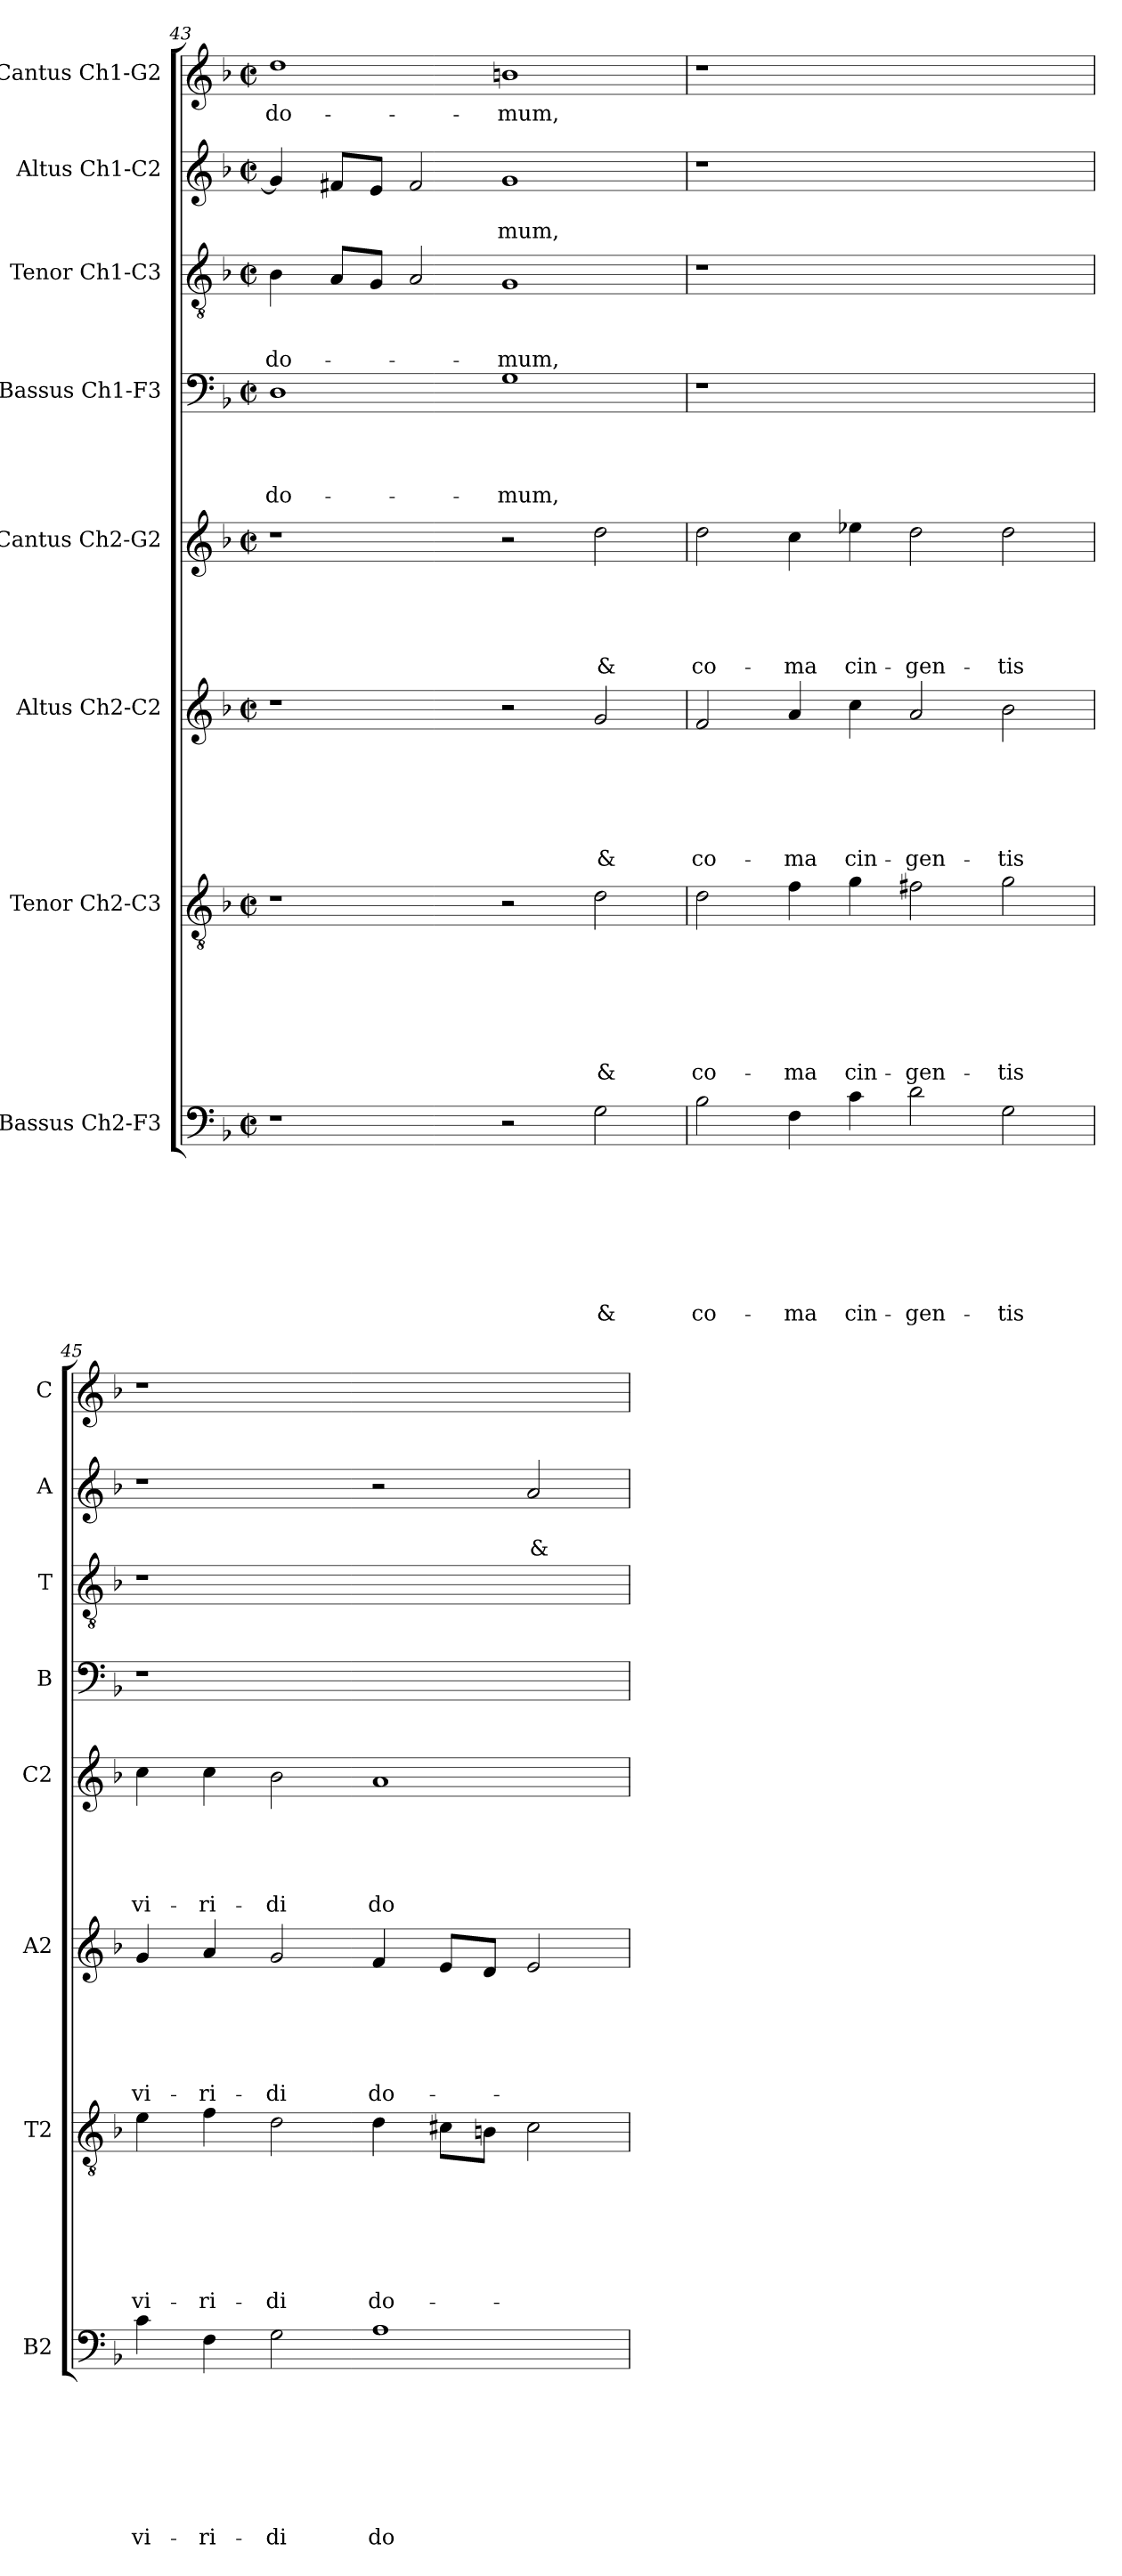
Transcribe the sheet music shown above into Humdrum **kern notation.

**kern	**text	**text	**text	**text	**text	**text	**text	**text	**kern	**text	**text	**text	**text	**text	**text	**text	**kern	**text	**text	**text	**text	**text	**text	**kern	**text	**text	**text	**text	**text	**kern	**text	**text	**text	**text	**kern	**text	**text	**text	**kern	**text	**text	**kern	**text
*part8	*part8	*part8	*part8	*part8	*part8	*part8	*part8	*part8	*part7	*part7	*part7	*part7	*part7	*part7	*part7	*part7	*part6	*part6	*part6	*part6	*part6	*part6	*part6	*part5	*part5	*part5	*part5	*part5	*part5	*part4	*part4	*part4	*part4	*part4	*part3	*part3	*part3	*part3	*part2	*part2	*part2	*part1	*part1
*staff8	*staff8	*staff8	*staff8	*staff8	*staff8	*staff8	*staff8	*staff8	*staff7	*staff7	*staff7	*staff7	*staff7	*staff7	*staff7	*staff7	*staff6	*staff6	*staff6	*staff6	*staff6	*staff6	*staff6	*staff5	*staff5	*staff5	*staff5	*staff5	*staff5	*staff4	*staff4	*staff4	*staff4	*staff4	*staff3	*staff3	*staff3	*staff3	*staff2	*staff2	*staff2	*staff1	*staff1
*I"Bassus Ch2-F3	*	*	*	*	*	*	*	*	*I"Tenor Ch2-C3	*	*	*	*	*	*	*	*I"Altus Ch2-C2	*	*	*	*	*	*	*I"Cantus Ch2-G2	*	*	*	*	*	*I"Bassus Ch1-F3	*	*	*	*	*I"Tenor Ch1-C3	*	*	*	*I"Altus Ch1-C2	*	*	*I"Cantus Ch1-G2	*
*I'B2	*	*	*	*	*	*	*	*	*I'T2	*	*	*	*	*	*	*	*I'A2	*	*	*	*	*	*	*I'C2	*	*	*	*	*	*I'B	*	*	*	*	*I'T	*	*	*	*I'A	*	*	*I'C	*
*clefF4	*	*	*	*	*	*	*	*	*clefGv2	*	*	*	*	*	*	*	*clefG2	*	*	*	*	*	*	*clefG2	*	*	*	*	*	*clefF4	*	*	*	*	*clefGv2	*	*	*	*clefG2	*	*	*clefG2	*
*k[b-]	*	*	*	*	*	*	*	*	*k[b-]	*	*	*	*	*	*	*	*k[b-]	*	*	*	*	*	*	*k[b-]	*	*	*	*	*	*k[b-]	*	*	*	*	*k[b-]	*	*	*	*k[b-]	*	*	*k[b-]	*
*F:	*	*	*	*	*	*	*	*	*F:	*	*	*	*	*	*	*	*F:	*	*	*	*	*	*	*F:	*	*	*	*	*	*F:	*	*	*	*	*F:	*	*	*	*F:	*	*	*F:	*
*M2/2	*	*	*	*	*	*	*	*	*M2/2	*	*	*	*	*	*	*	*M2/2	*	*	*	*	*	*	*M2/2	*	*	*	*	*	*M2/2	*	*	*	*	*M2/2	*	*	*	*M2/2	*	*	*M2/2	*
*met(c|)	*	*	*	*	*	*	*	*	*met(c|)	*	*	*	*	*	*	*	*met(c|)	*	*	*	*	*	*	*met(c|)	*	*	*	*	*	*met(c|)	*	*	*	*	*met(c|)	*	*	*	*met(c|)	*	*	*met(c|)	*
=43	=43	=43	=43	=43	=43	=43	=43	=43	=43	=43	=43	=43	=43	=43	=43	=43	=43	=43	=43	=43	=43	=43	=43	=43	=43	=43	=43	=43	=43	=43	=43	=43	=43	=43	=43	=43	=43	=43	=43	=43	=43	=43	=43
!	!	!	!	!	!	!	!	!	!	!	!	!	!	!	!	!	!	!	!	!	!	!	!	!	!	!	!	!	!	!	!	!	!	!LO:LY:b	!	!	!	!LO:LY:b	!	!	!	!	!LO:LY:b
1r	.	.	.	.	.	.	.	.	1r	.	.	.	.	.	.	.	1r	.	.	.	.	.	.	1r	.	.	.	.	.	1D	.	.	.	do-	4B-\	.	.	do-	4g/]	.	.	1dd	do-
.	.	.	.	.	.	.	.	.	.	.	.	.	.	.	.	.	.	.	.	.	.	.	.	.	.	.	.	.	.	.	.	.	.	.	8A/L	.	.	.	8f#X/L	.	.	.	.
.	.	.	.	.	.	.	.	.	.	.	.	.	.	.	.	.	.	.	.	.	.	.	.	.	.	.	.	.	.	.	.	.	.	.	8G/J	.	.	.	8e/J	.	.	.	.
.	.	.	.	.	.	.	.	.	.	.	.	.	.	.	.	.	.	.	.	.	.	.	.	.	.	.	.	.	.	.	.	.	.	.	2A/	.	.	.	2f#/	.	.	.	.
!	!	!	!	!	!	!	!	!	!	!	!	!	!	!	!	!	!	!	!	!	!	!	!	!	!	!	!	!	!	!	!	!	!	!LO:LY:b	!	!	!	!LO:LY:b	!	!	!LO:LY:b	!	!LO:LY:b
2r	.	.	.	.	.	.	.	.	2r	.	.	.	.	.	.	.	2r	.	.	.	.	.	.	2r	.	.	.	.	.	1G	.	.	.	-mum,	1G	.	.	-mum,	1g	.	-mum,	1bn	-mum,
!	!	!	!	!	!	!	!	!LO:LY:b	!	!	!	!	!	!	!	!LO:LY:b	!	!	!	!	!	!	!LO:LY:b	!	!	!	!	!	!LO:LY:b	!	!	!	!	!	!	!	!	!	!	!	!	!	!
2G\	.	.	.	.	.	.	.	&	2d\	.	.	.	.	.	.	&	2g/	.	.	.	.	.	&	2dd\	.	.	.	.	&	.	.	.	.	.	.	.	.	.	.	.	.	.	.
=44	=44	=44	=44	=44	=44	=44	=44	=44	=44	=44	=44	=44	=44	=44	=44	=44	=44	=44	=44	=44	=44	=44	=44	=44	=44	=44	=44	=44	=44	=44	=44	=44	=44	=44	=44	=44	=44	=44	=44	=44	=44	=44	=44
!	!	!	!	!	!	!	!	!LO:LY:b	!	!	!	!	!	!	!	!LO:LY:b	!	!	!	!	!	!	!LO:LY:b	!	!	!	!	!	!LO:LY:b	!	!	!	!	!	!	!	!	!	!	!	!	!	!
2B-\	.	.	.	.	.	.	.	co-	2d\	.	.	.	.	.	.	co-	2f/	.	.	.	.	.	co-	2dd\	.	.	.	.	co-	1r	.	.	.	.	1r	.	.	.	1r	.	.	1r	.
!	!	!	!	!	!	!	!	!LO:LY:b	!	!	!	!	!	!	!	!LO:LY:b	!	!	!	!	!	!	!LO:LY:b	!	!	!	!	!	!LO:LY:b	!	!	!	!	!	!	!	!	!	!	!	!	!	!
4F\	.	.	.	.	.	.	.	-ma	4f\	.	.	.	.	.	.	-ma	4a/	.	.	.	.	.	-ma	4cc\	.	.	.	.	-ma	.	.	.	.	.	.	.	.	.	.	.	.	.	.
!	!	!	!	!	!	!	!	!LO:LY:b	!	!	!	!	!	!	!	!LO:LY:b	!	!	!	!	!	!	!LO:LY:b	!	!	!	!	!	!LO:LY:b	!	!	!	!	!	!	!	!	!	!	!	!	!	!
4c\	.	.	.	.	.	.	.	cin-	4g\	.	.	.	.	.	.	cin-	4cc\	.	.	.	.	.	cin-	4ee-X\	.	.	.	.	cin-	.	.	.	.	.	.	.	.	.	.	.	.	.	.
!	!	!	!	!	!	!	!	!LO:LY:b	!	!	!	!	!	!	!	!LO:LY:b	!	!	!	!	!	!	!LO:LY:b	!	!	!	!	!	!LO:LY:b	!	!	!	!	!	!	!	!	!	!	!	!	!	!
2d\	.	.	.	.	.	.	.	-gen-	2f#X\	.	.	.	.	.	.	-gen-	2a/	.	.	.	.	.	-gen-	2dd\	.	.	.	.	-gen-	1ryy	.	.	.	.	1ryy	.	.	.	1ryy	.	.	1ryy	.
!	!	!	!	!	!	!	!	!LO:LY:b	!	!	!	!	!	!	!	!LO:LY:b	!	!	!	!	!	!	!LO:LY:b	!	!	!	!	!	!LO:LY:b	!	!	!	!	!	!	!	!	!	!	!	!	!	!
2G\	.	.	.	.	.	.	.	-tis	2g\	.	.	.	.	.	.	-tis	2b-\	.	.	.	.	.	-tis	2dd\	.	.	.	.	-tis	.	.	.	.	.	.	.	.	.	.	.	.	.	.
=45	=45	=45	=45	=45	=45	=45	=45	=45	=45	=45	=45	=45	=45	=45	=45	=45	=45	=45	=45	=45	=45	=45	=45	=45	=45	=45	=45	=45	=45	=45	=45	=45	=45	=45	=45	=45	=45	=45	=45	=45	=45	=45	=45
!	!	!	!	!	!	!	!	!LO:LY:b	!	!	!	!	!	!	!	!LO:LY:b	!	!	!	!	!	!	!LO:LY:b	!	!	!	!	!	!LO:LY:b	!	!	!	!	!	!	!	!	!	!	!	!	!	!
4c\	.	.	.	.	.	.	.	vi-	4e\	.	.	.	.	.	.	vi-	4g/	.	.	.	.	.	vi-	4cc\	.	.	.	.	vi-	1r	.	.	.	.	1r	.	.	.	1r	.	.	1r	.
!	!	!	!	!	!	!	!	!LO:LY:b	!	!	!	!	!	!	!	!LO:LY:b	!	!	!	!	!	!	!LO:LY:b	!	!	!	!	!	!LO:LY:b	!	!	!	!	!	!	!	!	!	!	!	!	!	!
4F\	.	.	.	.	.	.	.	-ri-	4f\	.	.	.	.	.	.	-ri-	4a/	.	.	.	.	.	-ri-	4cc\	.	.	.	.	-ri-	.	.	.	.	.	.	.	.	.	.	.	.	.	.
!	!	!	!	!	!	!	!	!LO:LY:b	!	!	!	!	!	!	!	!LO:LY:b	!	!	!	!	!	!	!LO:LY:b	!	!	!	!	!	!LO:LY:b	!	!	!	!	!	!	!	!	!	!	!	!	!	!
2G\	.	.	.	.	.	.	.	-di	2d\	.	.	.	.	.	.	-di	2g/	.	.	.	.	.	-di	2b-\	.	.	.	.	-di	.	.	.	.	.	.	.	.	.	.	.	.	.	.
!	!	!	!	!	!	!	!	!LO:LY:b	!	!	!	!	!	!	!	!LO:LY:b	!	!	!	!	!	!	!LO:LY:b	!	!	!	!	!	!LO:LY:b	!	!	!	!	!	!	!	!	!	!	!	!	!	!
1A	.	.	.	.	.	.	.	do-	4d\	.	.	.	.	.	.	do-	4f/	.	.	.	.	.	do-	1a	.	.	.	.	do-	1ryy	.	.	.	.	1ryy	.	.	.	2r	.	.	1ryy	.
.	.	.	.	.	.	.	.	.	8c#X\L	.	.	.	.	.	.	.	8e/L	.	.	.	.	.	.	.	.	.	.	.	.	.	.	.	.	.	.	.	.	.	.	.	.	.	.
.	.	.	.	.	.	.	.	.	8Bn\J	.	.	.	.	.	.	.	8d/J	.	.	.	.	.	.	.	.	.	.	.	.	.	.	.	.	.	.	.	.	.	.	.	.	.	.
!	!	!	!	!	!	!	!	!	!	!	!	!	!	!	!	!	!	!	!	!	!	!	!	!	!	!	!	!	!	!	!	!	!	!	!	!	!	!	!	!	!LO:LY:b	!	!
.	.	.	.	.	.	.	.	.	2c#\	.	.	.	.	.	.	.	2e/	.	.	.	.	.	.	.	.	.	.	.	.	.	.	.	.	.	.	.	.	.	2a/	.	&	.	.
=	=	=	=	=	=	=	=	=	=	=	=	=	=	=	=	=	=	=	=	=	=	=	=	=	=	=	=	=	=	=	=	=	=	=	=	=	=	=	=	=	=	=	=
*-	*-	*-	*-	*-	*-	*-	*-	*-	*-	*-	*-	*-	*-	*-	*-	*-	*-	*-	*-	*-	*-	*-	*-	*-	*-	*-	*-	*-	*-	*-	*-	*-	*-	*-	*-	*-	*-	*-	*-	*-	*-	*-	*-
